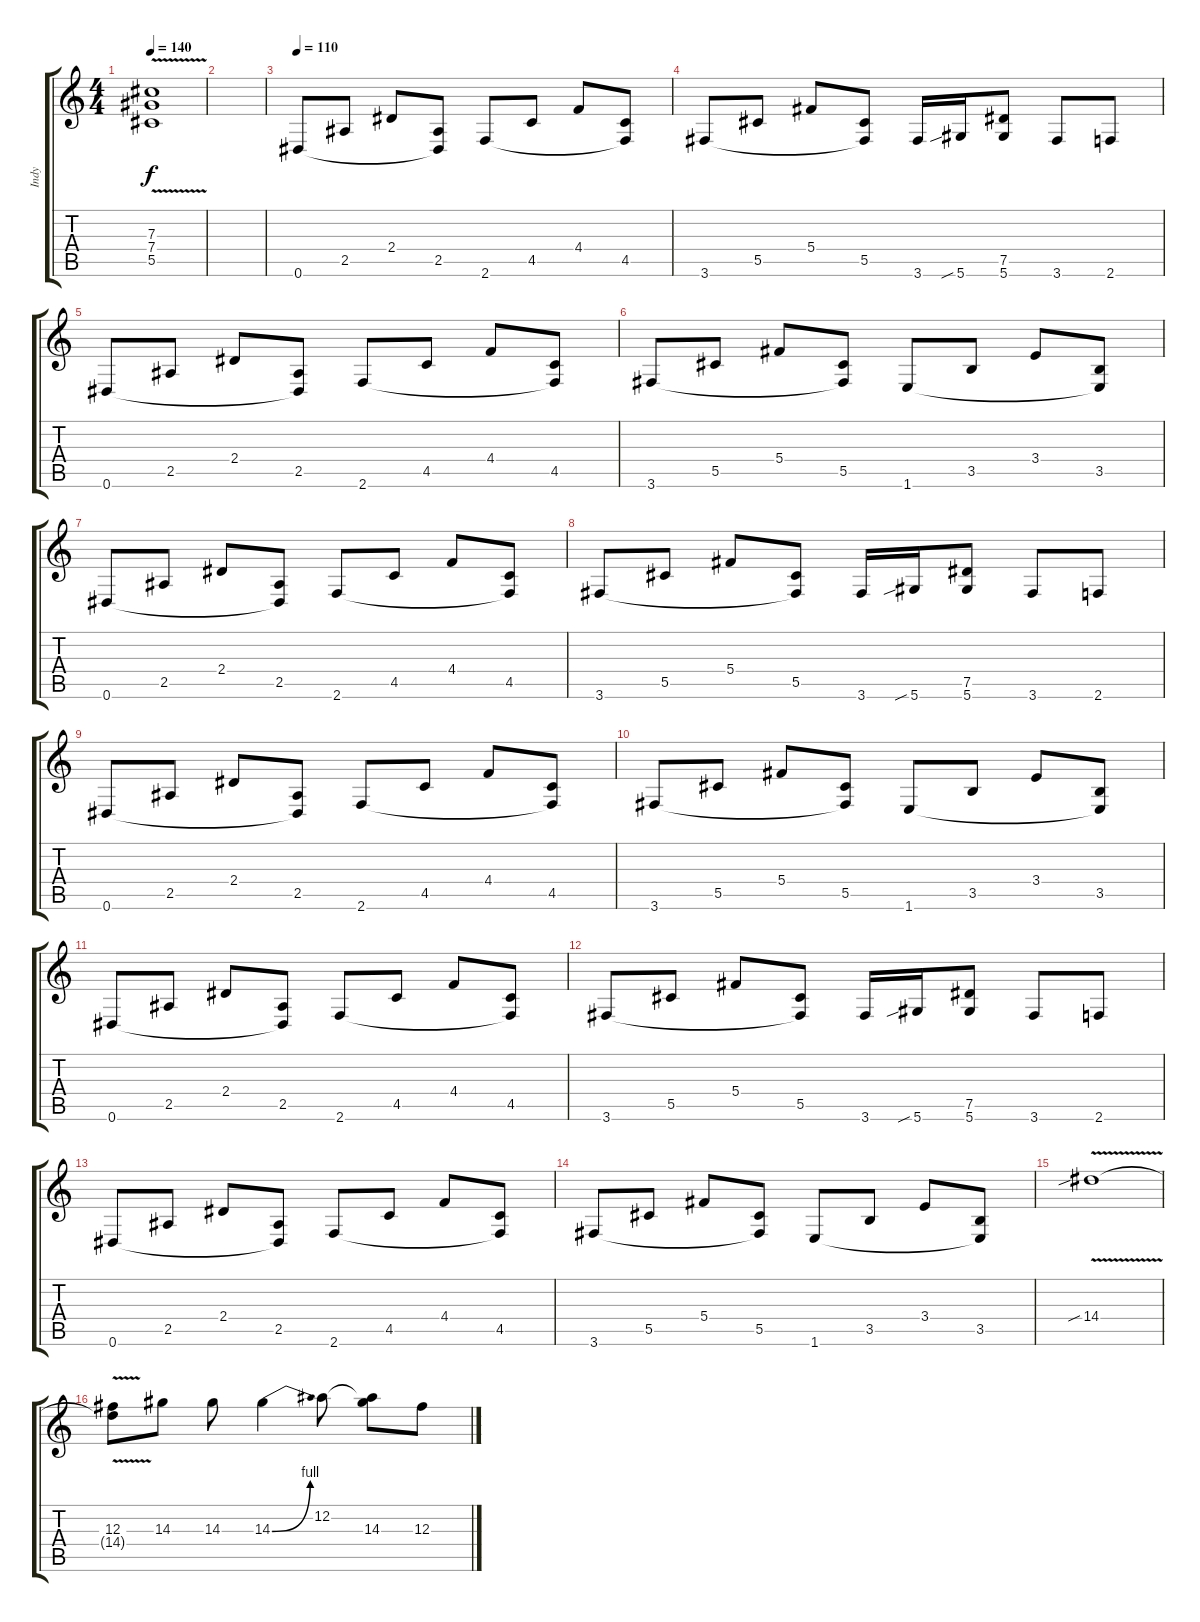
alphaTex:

\track ("Indy" "Indy") {instrument distortionguitar}
\staff {score tabs}
\tuning (Eb4 Bb3 Gb3 Db3 Ab2 Eb2) {hide}
\ts (4 4)
\tempo 140
\clef g2
\ks c
(7.3 7.4 5.5{v}).1{dy f} |
|
\tempo 110
0.6.8{instrument electricguitarclean} 2.5.8 2.4.8 (2.5 0.6{t}).8 2.6.8 4.5.8 4.4.8 (4.5 2.6{t}).8 |
3.6.8 5.5.8 5.4.8 (5.5 3.6{t}).8 3.6.16 5.6{sib}.16 (7.5 5.6).8 3.6.8 2.6.8 |
0.6.8 2.5.8 2.4.8 (2.5 0.6{t}).8 2.6.8 4.5.8 4.4.8 (4.5 2.6{t}).8 |
3.6.8 5.5.8 5.4.8 (5.5 3.6{t}).8 1.6.8 3.5.8 3.4.8 (3.5 1.6{t}).8 |
0.6.8{instrument electricguitarclean} 2.5.8 2.4.8 (2.5 0.6{t}).8 2.6.8 4.5.8 4.4.8 (4.5 2.6{t}).8 |
3.6.8 5.5.8 5.4.8 (5.5 3.6{t}).8 3.6.16 5.6{sib}.16 (7.5 5.6).8 3.6.8 2.6.8 |
0.6.8 2.5.8 2.4.8 (2.5 0.6{t}).8 2.6.8 4.5.8 4.4.8 (4.5 2.6{t}).8 |
3.6.8 5.5.8 5.4.8 (5.5 3.6{t}).8 1.6.8 3.5.8 3.4.8 (3.5 1.6{t}).8 |
0.6.8{instrument electricguitarclean} 2.5.8 2.4.8 (2.5 0.6{t}).8 2.6.8 4.5.8 4.4.8 (4.5 2.6{t}).8 |
3.6.8 5.5.8 5.4.8 (5.5 3.6{t}).8 3.6.16 5.6{sib}.16 (7.5 5.6).8 3.6.8 2.6.8 |
0.6.8 2.5.8 2.4.8 (2.5 0.6{t}).8 2.6.8 4.5.8 4.4.8 (4.5 2.6{t}).8 |
3.6.8 5.5.8 5.4.8 (5.5 3.6{t}).8 1.6.8 3.5.8 3.4.8 (3.5 1.6{t}).8 |
14.4{v sib}.1{instrument distortionguitar} |
(12.3 14.4{t}).8 14.3.8 14.3.8 14.3{be (bend 0 0 60 4)}.4 12.2.8 (12.2{t} 14.3).8 12.3.8
